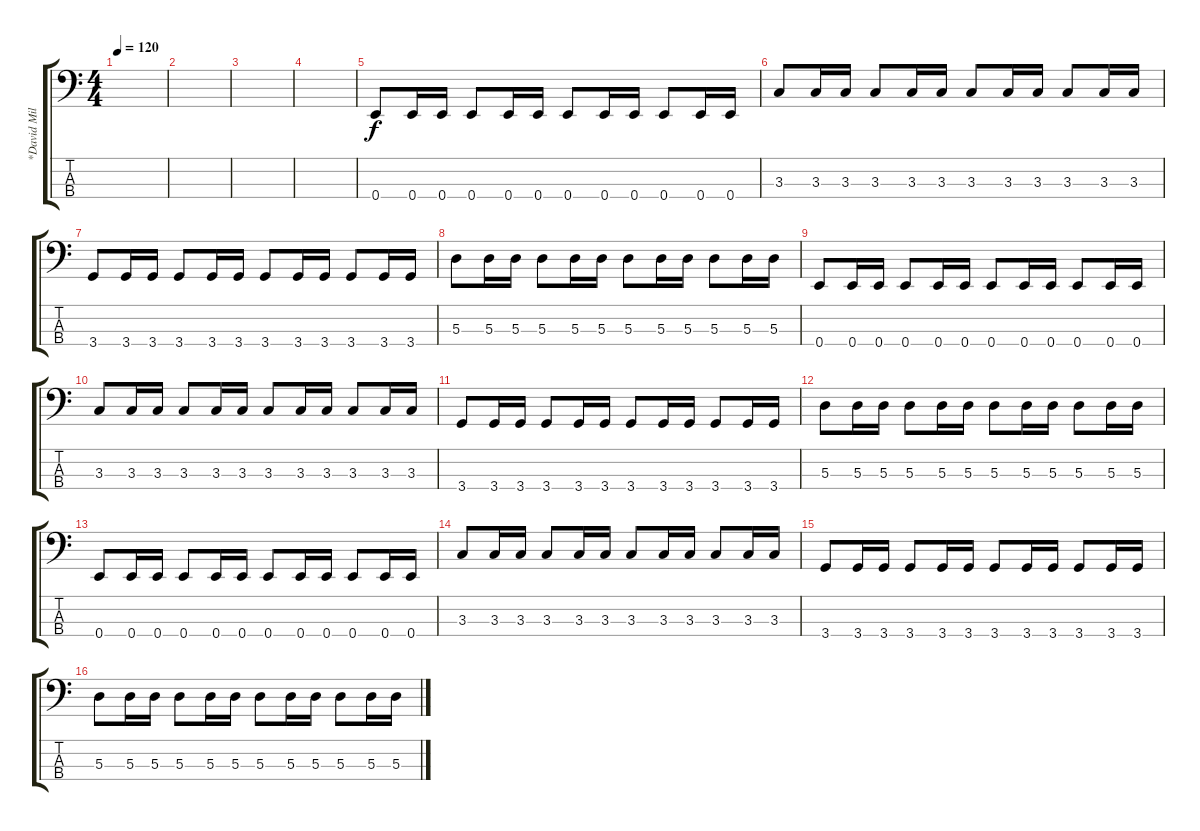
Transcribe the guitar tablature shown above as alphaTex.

\track ("*David Millan" "*David Mil") {instrument electricbasspick}
\staff {score tabs}
\tuning (G2 D2 A1 E1) {hide}
\ts (4 4)
\tempo 120
\clef f4
\ks c
|
|
|
|
0.4.8 0.4.16 0.4.16 0.4.8 0.4.16 0.4.16 0.4.8 0.4.16 0.4.16 0.4.8 0.4.16 0.4.16 |
3.3.8 3.3.16 3.3.16 3.3.8 3.3.16 3.3.16 3.3.8 3.3.16 3.3.16 3.3.8 3.3.16 3.3.16 |
3.4.8 3.4.16 3.4.16 3.4.8 3.4.16 3.4.16 3.4.8 3.4.16 3.4.16 3.4.8 3.4.16 3.4.16 |
5.3.8 5.3.16 5.3.16 5.3.8 5.3.16 5.3.16 5.3.8 5.3.16 5.3.16 5.3.8 5.3.16 5.3.16 |
0.4.8 0.4.16 0.4.16 0.4.8 0.4.16 0.4.16 0.4.8 0.4.16 0.4.16 0.4.8 0.4.16 0.4.16 |
3.3.8 3.3.16 3.3.16 3.3.8 3.3.16 3.3.16 3.3.8 3.3.16 3.3.16 3.3.8 3.3.16 3.3.16 |
3.4.8 3.4.16 3.4.16 3.4.8 3.4.16 3.4.16 3.4.8 3.4.16 3.4.16 3.4.8 3.4.16 3.4.16 |
5.3.8 5.3.16 5.3.16 5.3.8 5.3.16 5.3.16 5.3.8 5.3.16 5.3.16 5.3.8 5.3.16 5.3.16 |
0.4.8 0.4.16 0.4.16 0.4.8 0.4.16 0.4.16 0.4.8 0.4.16 0.4.16 0.4.8 0.4.16 0.4.16 |
3.3.8 3.3.16 3.3.16 3.3.8 3.3.16 3.3.16 3.3.8 3.3.16 3.3.16 3.3.8 3.3.16 3.3.16 |
3.4.8 3.4.16 3.4.16 3.4.8 3.4.16 3.4.16 3.4.8 3.4.16 3.4.16 3.4.8 3.4.16 3.4.16 |
5.3.8 5.3.16 5.3.16 5.3.8 5.3.16 5.3.16 5.3.8 5.3.16 5.3.16 5.3.8 5.3.16 5.3.16
